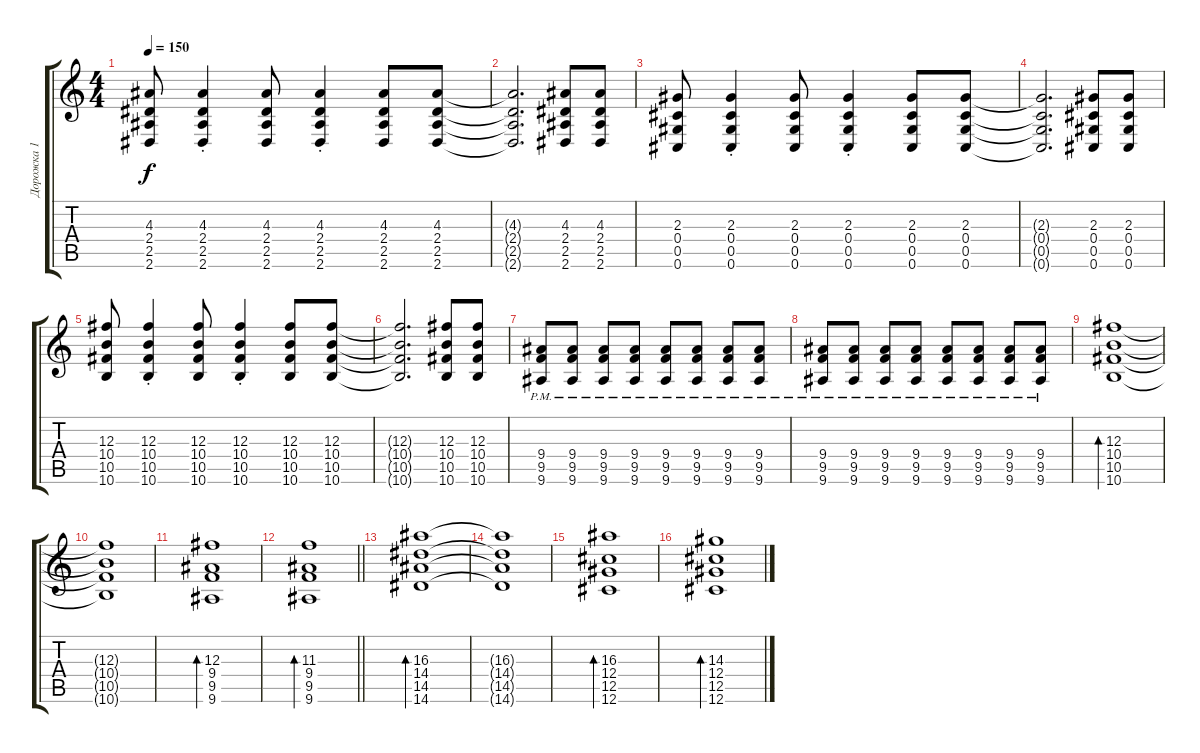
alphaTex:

\track ("Дорожка 1" "Дорожка 1") {instrument distortionguitar}
\staff {score tabs}
\tuning (Eb4 Bb3 Gb3 Db3 Ab2 Db2) {hide}
\ts (4 4)
\tempo 150
\clef g2
\ks c
(4.3 2.4 2.5 2.6).8{dy f} (4.3{st} 2.4{st} 2.5{st} 2.6{st}).4 (4.3 2.4 2.5 2.6).8 (4.3{st} 2.4{st} 2.5{st} 2.6{st}).4 (4.3 2.4 2.5 2.6).8 (4.3 2.4 2.5 2.6).8 |
(4.3{t} 2.4{t} 2.5{t} 2.6{t}).2{d} (4.3 2.4 2.5 2.6).8 (4.3 2.4 2.5 2.6).8 |
(2.3 0.4 0.5 0.6).8 (2.3{st} 0.4{st} 0.5{st} 0.6{st}).4 (2.3 0.4 0.5 0.6).8 (2.3{st} 0.4{st} 0.5{st} 0.6{st}).4 (2.3 0.4 0.5 0.6).8 (2.3 0.4 0.5 0.6).8 |
(2.3{t} 0.4{t} 0.5{t} 0.6{t}).2{d} (2.3 0.4 0.5 0.6).8 (2.3 0.4 0.5 0.6).8 |
(12.3 10.4 10.5 10.6).8 (12.3{st} 10.4{st} 10.5{st} 10.6{st}).4 (12.3 10.4 10.5 10.6).8 (12.3{st} 10.4{st} 10.5{st} 10.6{st}).4 (12.3 10.4 10.5 10.6).8 (12.3 10.4 10.5 10.6).8 |
(12.3{t} 10.4{t} 10.5{t} 10.6{t}).2{d} (12.3 10.4 10.5 10.6).8 (12.3 10.4 10.5 10.6).8 |
(9.4{pm} 9.5{pm} 9.6{pm}).8 (9.4{pm} 9.5{pm} 9.6{pm}).8 (9.4{pm} 9.5{pm} 9.6{pm}).8 (9.4{pm} 9.5{pm} 9.6{pm}).8 (9.4{pm} 9.5{pm} 9.6{pm}).8 (9.4{pm} 9.5{pm} 9.6{pm}).8 (9.4{pm} 9.5{pm} 9.6{pm}).8 (9.4{pm} 9.5{pm} 9.6{pm}).8 |
(9.4{pm} 9.5{pm} 9.6{pm}).8 (9.4{pm} 9.5{pm} 9.6{pm}).8 (9.4{pm} 9.5{pm} 9.6{pm}).8 (9.4{pm} 9.5{pm} 9.6{pm}).8 (9.4{pm} 9.5{pm} 9.6{pm}).8 (9.4{pm} 9.5{pm} 9.6{pm}).8 (9.4{pm} 9.5{pm} 9.6{pm}).8 (9.4{pm} 9.5{pm} 9.6{pm}).8 |
(12.3 10.4 10.5 10.6).1{bd 60 instrument electricguitarclean} |
(12.3{t} 10.4{t} 10.5{t} 10.6{t}).1 |
(12.3 9.4 9.5 9.6).1{bd 60} |
\barLineRight lightlight
(11.3 9.4 9.5 9.6).1{bd 60} |
(16.3 14.4 14.5 14.6).1{bd 60} |
(16.3{t} 14.4{t} 14.5{t} 14.6{t}).1 |
(16.3 12.4 12.5 12.6).1{bd 60} |
(14.3 12.4 12.5 12.6).1{bd 60}
